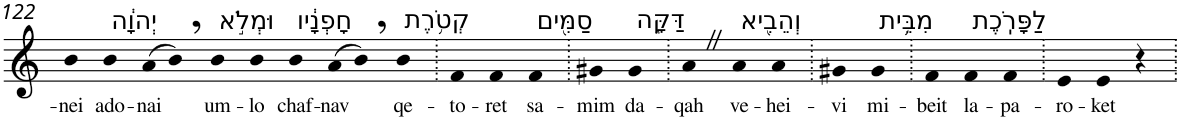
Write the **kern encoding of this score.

**kern	**text
*part1	*part1
*staff1	*staff1
*I"Piano	*
*I'Pno	*
!!LO:PB:g=z
*clefG2	*
*k[]	*
=122	=122
!	!LO:LY:b
4b	-nei
!LO:TX:a:t=יְהוָ֔ה	!
!	!LO:LY:b
4b	ado-
!	!LO:LY:b
(>8a	-nai
8b,)	.
!LO:TX:a:t=וּמְלֹ֣א	!
!	!LO:LY:b
4b	um-
!	!LO:LY:b
4b	-lo
!LO:TX:a:t=חָפְנָ֔יו	!
!	!LO:LY:b
4b	chaf-
!	!LO:LY:b
(>8a	-nav
8b,)	.
!LO:TX:a:t=קְטֹ֥רֶת	!
!	!LO:LY:b
4b	qe-
=123.	=123.
!	!LO:LY:b
4f	-to-
!	!LO:LY:b
4f	-ret
!LO:TX:a:t=סַמִּ֖ים	!
!	!LO:LY:b
4f	sa-
=124.	=124.
!	!LO:LY:b
4g#X	-mim
!LO:TX:a:t=דַּקָּ֑ה	!
!	!LO:LY:b
4g#	da-
=125.	=125.
!	!LO:LY:b
4aZ	-qah
!LO:TX:a:t=וְהֵבִ֖יא	!
!	!LO:LY:b
4a	ve-
!	!LO:LY:b
4a	-hei-
=126.	=126.
!	!LO:LY:b
4g#X	-vi
!LO:TX:a:t=מִבֵּ֥ית	!
!	!LO:LY:b
4g#	mi-
=127.	=127.
!	!LO:LY:b
4f	-beit
!LO:TX:a:t=לַפָּרֹֽכֶת	!
!	!LO:LY:b
4f	la-
!	!LO:LY:b
4f	-pa-
=128.	=128.
!	!LO:LY:b
4e	-ro-
!	!LO:LY:b
4e	-ket
4r	.
=.	=.
*-	*-
